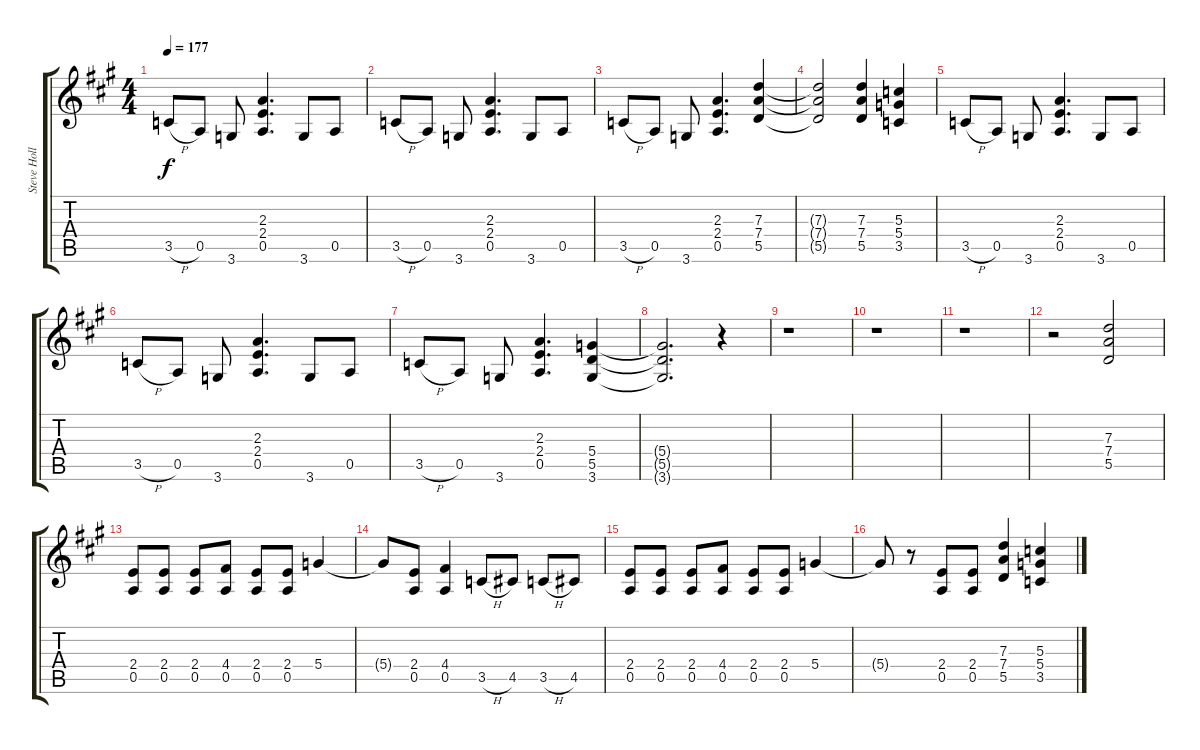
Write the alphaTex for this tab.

\track ("Steve Holland Guitar" "Steve Holl") {instrument overdrivenguitar}
\staff {score tabs}
\tuning (E4 B3 G3 D3 A2 E2) {hide}
\ts (4 4)
\tempo 177
\clef g2
\ks a
3.5{h}.8{dy f} 0.5.8 3.6.8 (2.3 2.4 0.5).4{d} 3.6.8 0.5.8 |
3.5{h}.8 0.5.8 3.6.8 (2.3 2.4 0.5).4{d} 3.6.8 0.5.8 |
3.5{h}.8 0.5.8 3.6.8 (2.3 2.4 0.5).4{d} (7.3 7.4 5.5).4 |
(7.3{t} 7.4{t} 5.5{t}).2 (7.3 7.4 5.5).4 (5.3 5.4 3.5).4 |
3.5{h}.8 0.5.8 3.6.8 (2.3 2.4 0.5).4{d} 3.6.8 0.5.8 |
3.5{h}.8 0.5.8 3.6.8 (2.3 2.4 0.5).4{d} 3.6.8 0.5.8 |
3.5{h}.8 0.5.8 3.6.8 (2.3 2.4 0.5).4{d} (5.4 5.5 3.6).4 |
(5.4{t} 5.5{t} 3.6{t}).2{d} r.4 |
r.1 |
r.1 |
r.1 |
r.2 (7.3 7.4 5.5).2 |
(2.4 0.5).8 (2.4 0.5).8 (2.4 0.5).8 (4.4 0.5).8 (2.4 0.5).8 (2.4 0.5).8 5.4.4 |
5.4{t}.8 (2.4 0.5).8 (4.4 0.5).4 3.5{h}.8 4.5.8 3.5{h}.8 4.5.8 |
(2.4 0.5).8 (2.4 0.5).8 (2.4 0.5).8 (4.4 0.5).8 (2.4 0.5).8 (2.4 0.5).8 5.4.4 |
5.4{t}.8 r.8 (2.4 0.5).8 (2.4 0.5).8 (7.3 7.4 5.5).4 (5.3 5.4 3.5).4
